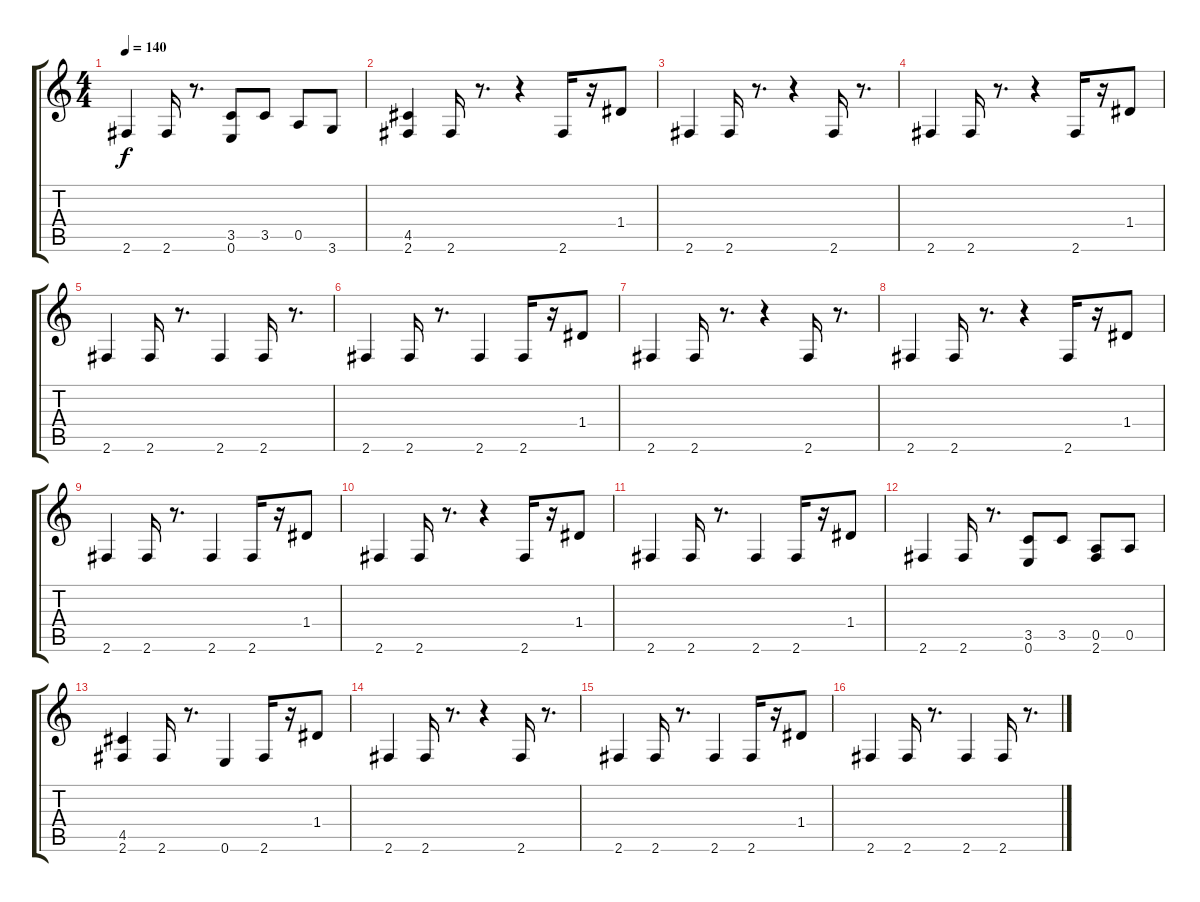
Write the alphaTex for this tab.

\track "" {instrument acousticguitarnylon}
\staff {score tabs}
\tuning (E4 B3 G3 D3 A2 E2) {hide}
\ts (4 4)
\tempo 140
\clef g2
\ks c
2.6.4{dy f} 2.6.16 r.8{d} (3.5 0.6).8 3.5.8 0.5.8 3.6.8 |
(4.5 2.6).4 2.6.16 r.8{d} r.4 2.6.16 r.16 1.4.8 |
2.6.4 2.6.16 r.8{d} r.4 2.6.16 r.8{d} |
2.6.4 2.6.16 r.8{d} r.4 2.6.16 r.16 1.4.8 |
2.6.4 2.6.16 r.8{d} 2.6.4 2.6.16 r.8{d} |
2.6.4 2.6.16 r.8{d} 2.6.4 2.6.16 r.16 1.4.8 |
2.6.4 2.6.16 r.8{d} r.4 2.6.16 r.8{d} |
2.6.4 2.6.16 r.8{d} r.4 2.6.16 r.16 1.4.8 |
2.6.4 2.6.16 r.8{d} 2.6.4 2.6.16 r.16 1.4.8 |
2.6.4 2.6.16 r.8{d} r.4 2.6.16 r.16 1.4.8 |
2.6.4 2.6.16 r.8{d} 2.6.4 2.6.16 r.16 1.4.8 |
2.6.4 2.6.16 r.8{d} (3.5 0.6).8 3.5.8 (0.5 2.6).8 0.5.8 |
(4.5 2.6).4 2.6.16 r.8{d} 0.6.4 2.6.16 r.16 1.4.8 |
2.6.4 2.6.16 r.8{d} r.4 2.6.16 r.8{d} |
2.6.4 2.6.16 r.8{d} 2.6.4 2.6.16 r.16 1.4.8 |
2.6.4 2.6.16 r.8{d} 2.6.4 2.6.16 r.8{d}
